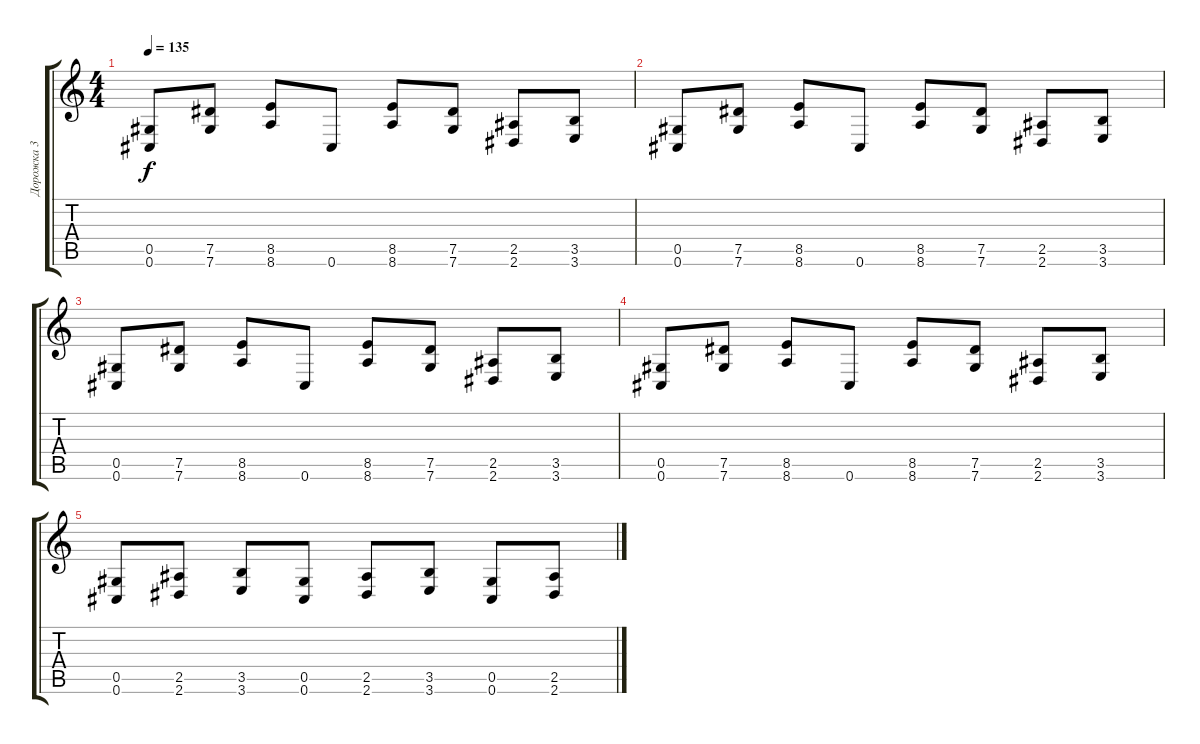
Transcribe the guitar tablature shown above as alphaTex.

\track ("Дорожка 3" "Дорожка 3") {instrument distortionguitar}
\staff {score tabs}
\tuning (Eb4 Bb3 Gb3 Db3 Ab2 Db2) {hide}
\ts (4 4)
\tempo 135
\clef g2
\ks c
(0.5 0.6).8{dy f} (7.5 7.6).8 (8.5 8.6).8 0.6.8 (8.5 8.6).8 (7.5 7.6).8 (2.5 2.6).8 (3.5 3.6).8 |
(0.5 0.6).8 (7.5 7.6).8 (8.5 8.6).8 0.6.8 (8.5 8.6).8 (7.5 7.6).8 (2.5 2.6).8 (3.5 3.6).8 |
(0.5 0.6).8 (7.5 7.6).8 (8.5 8.6).8 0.6.8 (8.5 8.6).8 (7.5 7.6).8 (2.5 2.6).8 (3.5 3.6).8 |
(0.5 0.6).8 (7.5 7.6).8 (8.5 8.6).8 0.6.8 (8.5 8.6).8 (7.5 7.6).8 (2.5 2.6).8 (3.5 3.6).8 |
(0.5 0.6).8 (2.5 2.6).8 (3.5 3.6).8 (0.5 0.6).8 (2.5 2.6).8 (3.5 3.6).8 (0.5 0.6).8 (2.5 2.6).8
